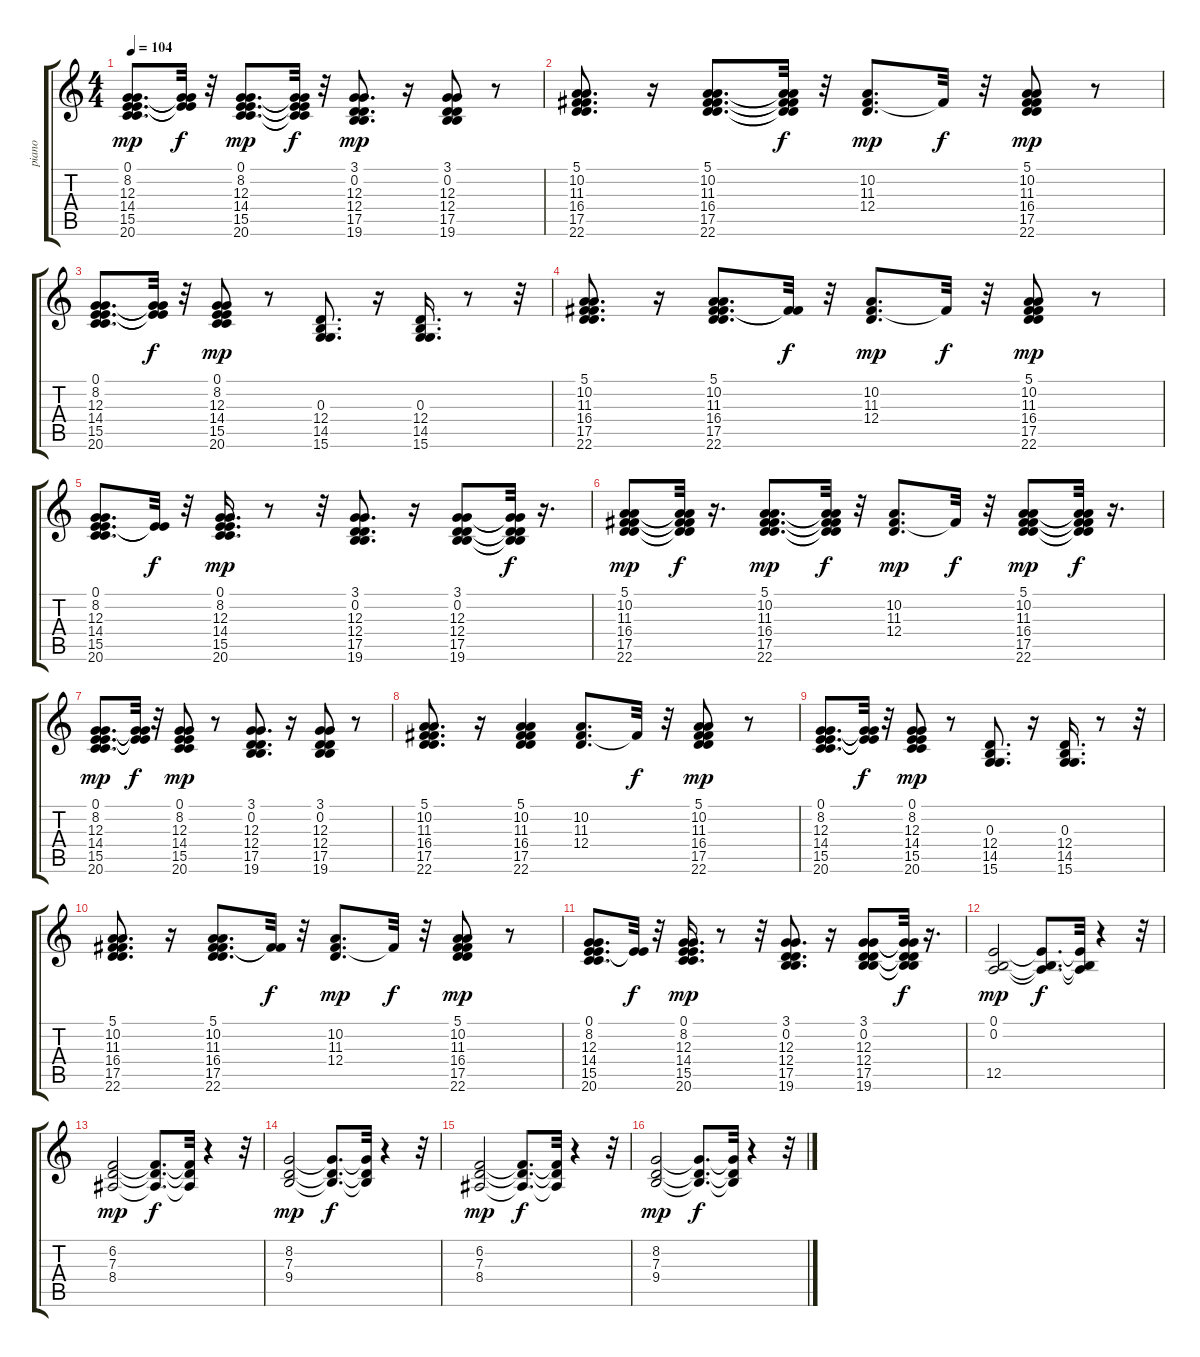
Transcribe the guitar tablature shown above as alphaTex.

\track ("piano" "piano") {instrument acousticgrandpiano}
\staff {score tabs}
\tuning (E4 B3 G3 D3 A2 E2) {hide}
\ts (4 4)
\tempo 104
\clef g2
\ks c
(0.1 8.2 12.3 14.4 15.5 20.6).8{d dy mp} (0.1{t} 8.2{t} 12.3{t} 14.4{t}).32{dy f} r.32 (0.1 8.2 12.3 14.4 15.5 20.6).8{d dy mp} (0.1{t} 8.2{t} 12.3{t} 14.4{t} 15.5{t} 20.6{t}).32{dy f} r.32 (3.1 0.2 12.3 12.4 17.5 19.6).8{d dy mp} r.16 (3.1 0.2 12.3 12.4 17.5 19.6).8 r.8 |
(5.1 10.2 11.3 16.4 17.5 22.6).8{d} r.16 (5.1 10.2 11.3 16.4 17.5 22.6).8{d} (5.1{t} 10.2{t} 11.3{t} 16.4{t} 17.5{t} 22.6{t}).32{dy f} r.32 (10.2 11.3 12.4).8{d dy mp} 11.3{t}.32{dy f} r.32 (5.1 10.2 11.3 16.4 17.5 22.6).8{dy mp} r.8 |
(0.1 8.2 12.3 14.4 15.5 20.6).8{d} (0.1{t} 8.2{t} 12.3{t} 14.4{t}).32{dy f} r.32 (0.1 8.2 12.3 14.4 15.5 20.6).8{dy mp} r.8 (0.3 12.4 14.5 15.6).8{d} r.16 (0.3 12.4 14.5 15.6).16{d} r.8 r.32 |
(5.1 10.2 11.3 16.4 17.5 22.6).8{d} r.16 (5.1 10.2 11.3 16.4 17.5 22.6).8{d} (11.3{t} 16.4{t}).32{dy f} r.32 (10.2 11.3 12.4).8{d dy mp} 11.3{t}.32{dy f} r.32 (5.1 10.2 11.3 16.4 17.5 22.6).8{dy mp} r.8 |
(0.1 8.2 12.3 14.4 15.5 20.6).8{d} (0.1{t} 14.4{t}).32{dy f} r.32 (0.1 8.2 12.3 14.4 15.5 20.6).16{d dy mp} r.8 r.32 (3.1 0.2 12.3 12.4 17.5 19.6).8{d} r.16 (3.1 0.2 12.3 12.4 17.5 19.6).8 (3.1{t} 0.2{t} 12.3{t} 12.4{t} 17.5{t} 19.6{t}).32{dy f} r.16{d} |
(5.1 10.2 11.3 16.4 17.5 22.6).8{dy mp} (5.1{t} 10.2{t} 11.3{t} 16.4{t} 17.5{t} 22.6{t}).32{dy f} r.16{d} (5.1 10.2 11.3 16.4 17.5 22.6).8{d dy mp} (5.1{t} 10.2{t} 11.3{t} 16.4{t} 17.5{t} 22.6{t}).32{dy f} r.32 (10.2 11.3 12.4).8{d dy mp} 11.3{t}.32{dy f} r.32 (5.1 10.2 11.3 16.4 17.5 22.6).8{dy mp} (5.1{t} 10.2{t} 11.3{t} 16.4{t} 17.5{t} 22.6{t}).32{dy f} r.16{d} |
(0.1 8.2 12.3 14.4 15.5 20.6).8{d dy mp} (0.1{t} 8.2{t} 12.3{t} 14.4{t}).32{dy f} r.32 (0.1 8.2 12.3 14.4 15.5 20.6).8{dy mp} r.8 (3.1 0.2 12.3 12.4 17.5 19.6).8{d} r.16 (3.1 0.2 12.3 12.4 17.5 19.6).8 r.8 |
(5.1 10.2 11.3 16.4 17.5 22.6).8{d} r.16 (5.1 10.2 11.3 16.4 17.5 22.6).4 (10.2 11.3 12.4).8{d} 11.3{t}.32{dy f} r.32 (5.1 10.2 11.3 16.4 17.5 22.6).8{dy mp} r.8 |
(0.1 8.2 12.3 14.4 15.5 20.6).8{d} (0.1{t} 8.2{t} 12.3{t} 14.4{t}).32{dy f} r.32 (0.1 8.2 12.3 14.4 15.5 20.6).8{dy mp} r.8 (0.3 12.4 14.5 15.6).8{d} r.16 (0.3 12.4 14.5 15.6).16{d} r.8 r.32 |
(5.1 10.2 11.3 16.4 17.5 22.6).8{d} r.16 (5.1 10.2 11.3 16.4 17.5 22.6).8{d} (11.3{t} 16.4{t}).32{dy f} r.32 (10.2 11.3 12.4).8{d dy mp} 11.3{t}.32{dy f} r.32 (5.1 10.2 11.3 16.4 17.5 22.6).8{dy mp} r.8 |
(0.1 8.2 12.3 14.4 15.5 20.6).8{d} (0.1{t} 14.4{t}).32{dy f} r.32 (0.1 8.2 12.3 14.4 15.5 20.6).16{d dy mp} r.8 r.32 (3.1 0.2 12.3 12.4 17.5 19.6).8{d} r.16 (3.1 0.2 12.3 12.4 17.5 19.6).8 (3.1{t} 0.2{t} 12.3{t} 12.4{t} 17.5{t} 19.6{t}).32{dy f} r.16{d} |
(0.1 0.2 12.5).2{dy mp} (0.1{t} 0.2{t} 12.5{t}).8{d dy f} (0.1{t} 0.2{t} 12.5{t}).32 r.4 r.32 |
(6.2 7.3 8.4).2{dy mp} (6.2{t} 7.3{t} 8.4{t}).8{d dy f} (6.2{t} 7.3{t} 8.4{t}).32 r.4 r.32 |
(8.2 7.3 9.4).2{dy mp} (8.2{t} 7.3{t} 9.4{t}).8{d dy f} (8.2{t} 7.3{t} 9.4{t}).32 r.4 r.32 |
(6.2 7.3 8.4).2{dy mp} (6.2{t} 7.3{t} 8.4{t}).8{d dy f} (6.2{t} 7.3{t} 8.4{t}).32 r.4 r.32 |
(8.2 7.3 9.4).2{dy mp} (8.2{t} 7.3{t} 9.4{t}).8{d dy f} (8.2{t} 7.3{t} 9.4{t}).32 r.4 r.32
